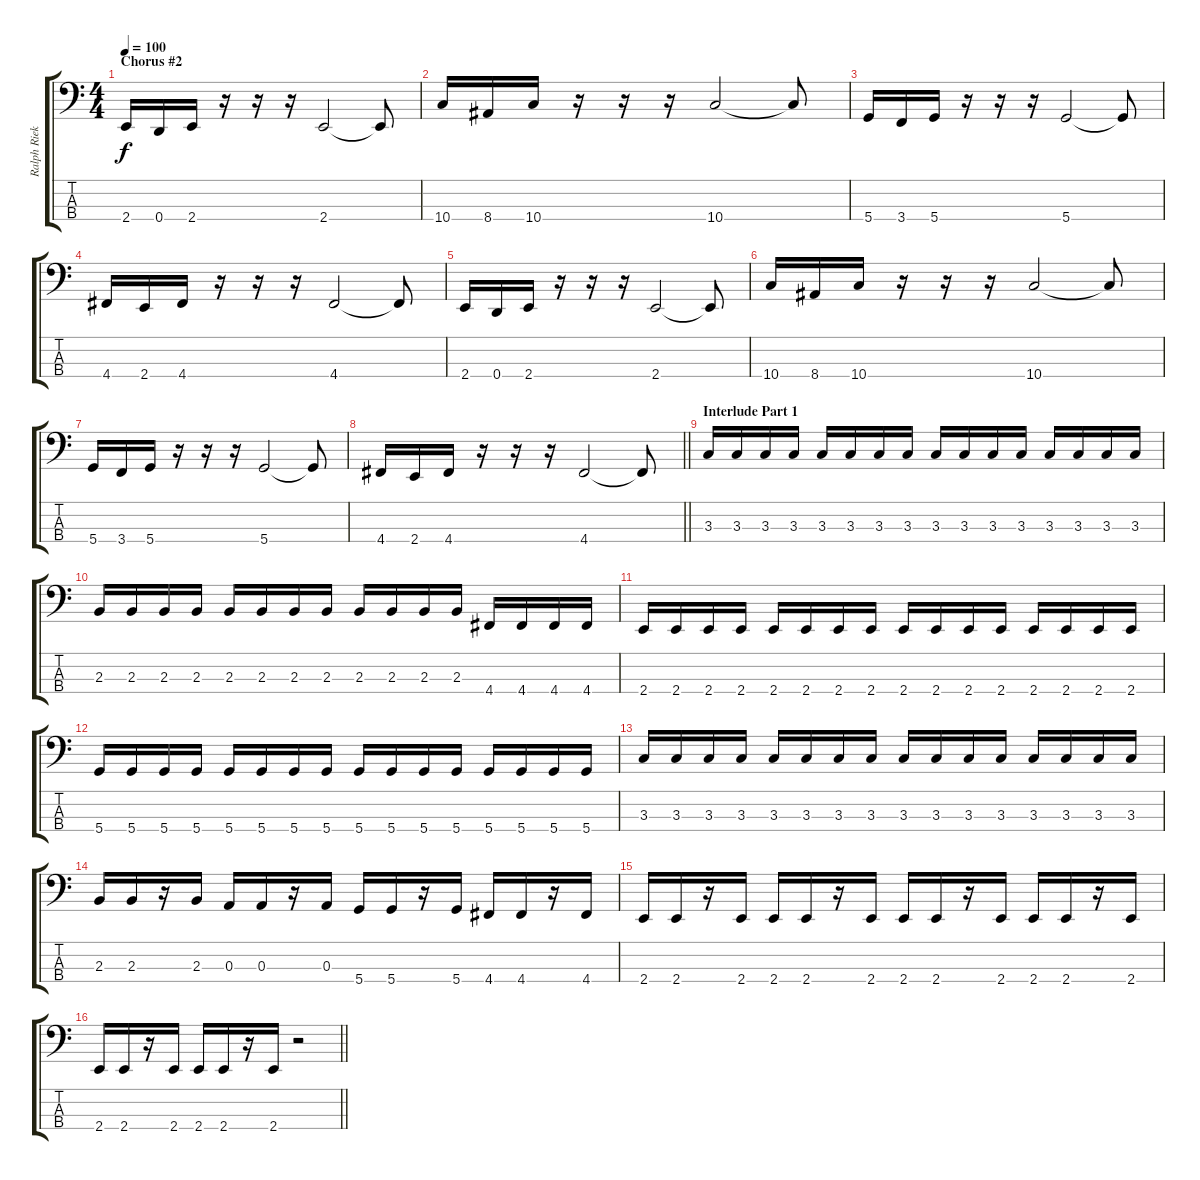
\track ("Ralph Rieker" "Ralph Riek") {instrument electricbassfinger}
\staff {score tabs}
\tuning (G2 D2 A1 D1) {hide}
\ts (4 4)
\section ("" "Chorus #2")
\tempo 100
\clef f4
\ks c
2.4.16{dy f} 0.4.16 2.4.16 r.16 r.16 r.16 2.4.2 2.4{t}.8 |
10.4.16 8.4.16 10.4.16 r.16 r.16 r.16 10.4.2 10.4{t}.8 |
5.4.16 3.4.16 5.4.16 r.16 r.16 r.16 5.4.2 5.4{t}.8 |
4.4.16 2.4.16 4.4.16 r.16 r.16 r.16 4.4.2 4.4{t}.8 |
2.4.16 0.4.16 2.4.16 r.16 r.16 r.16 2.4.2 2.4{t}.8 |
10.4.16 8.4.16 10.4.16 r.16 r.16 r.16 10.4.2 10.4{t}.8 |
5.4.16 3.4.16 5.4.16 r.16 r.16 r.16 5.4.2 5.4{t}.8 |
\barLineRight lightlight
4.4.16 2.4.16 4.4.16 r.16 r.16 r.16 4.4.2 4.4{t}.8 |
\section ("" "Interlude Part 1")
3.3.16 3.3.16 3.3.16 3.3.16 3.3.16 3.3.16 3.3.16 3.3.16 3.3.16 3.3.16 3.3.16 3.3.16 3.3.16 3.3.16 3.3.16 3.3.16 |
2.3.16 2.3.16 2.3.16 2.3.16 2.3.16 2.3.16 2.3.16 2.3.16 2.3.16 2.3.16 2.3.16 2.3.16 4.4.16 4.4.16 4.4.16 4.4.16 |
2.4.16 2.4.16 2.4.16 2.4.16 2.4.16 2.4.16 2.4.16 2.4.16 2.4.16 2.4.16 2.4.16 2.4.16 2.4.16 2.4.16 2.4.16 2.4.16 |
5.4.16 5.4.16 5.4.16 5.4.16 5.4.16 5.4.16 5.4.16 5.4.16 5.4.16 5.4.16 5.4.16 5.4.16 5.4.16 5.4.16 5.4.16 5.4.16 |
3.3.16 3.3.16 3.3.16 3.3.16 3.3.16 3.3.16 3.3.16 3.3.16 3.3.16 3.3.16 3.3.16 3.3.16 3.3.16 3.3.16 3.3.16 3.3.16 |
2.3.16 2.3.16 r.16 2.3.16 0.3.16 0.3.16 r.16 0.3.16 5.4.16 5.4.16 r.16 5.4.16 4.4.16 4.4.16 r.16 4.4.16 |
2.4.16 2.4.16 r.16 2.4.16 2.4.16 2.4.16 r.16 2.4.16 2.4.16 2.4.16 r.16 2.4.16 2.4.16 2.4.16 r.16 2.4.16 |
\barLineRight lightlight
2.4.16 2.4.16 r.16 2.4.16 2.4.16 2.4.16 r.16 2.4.16 r.2
